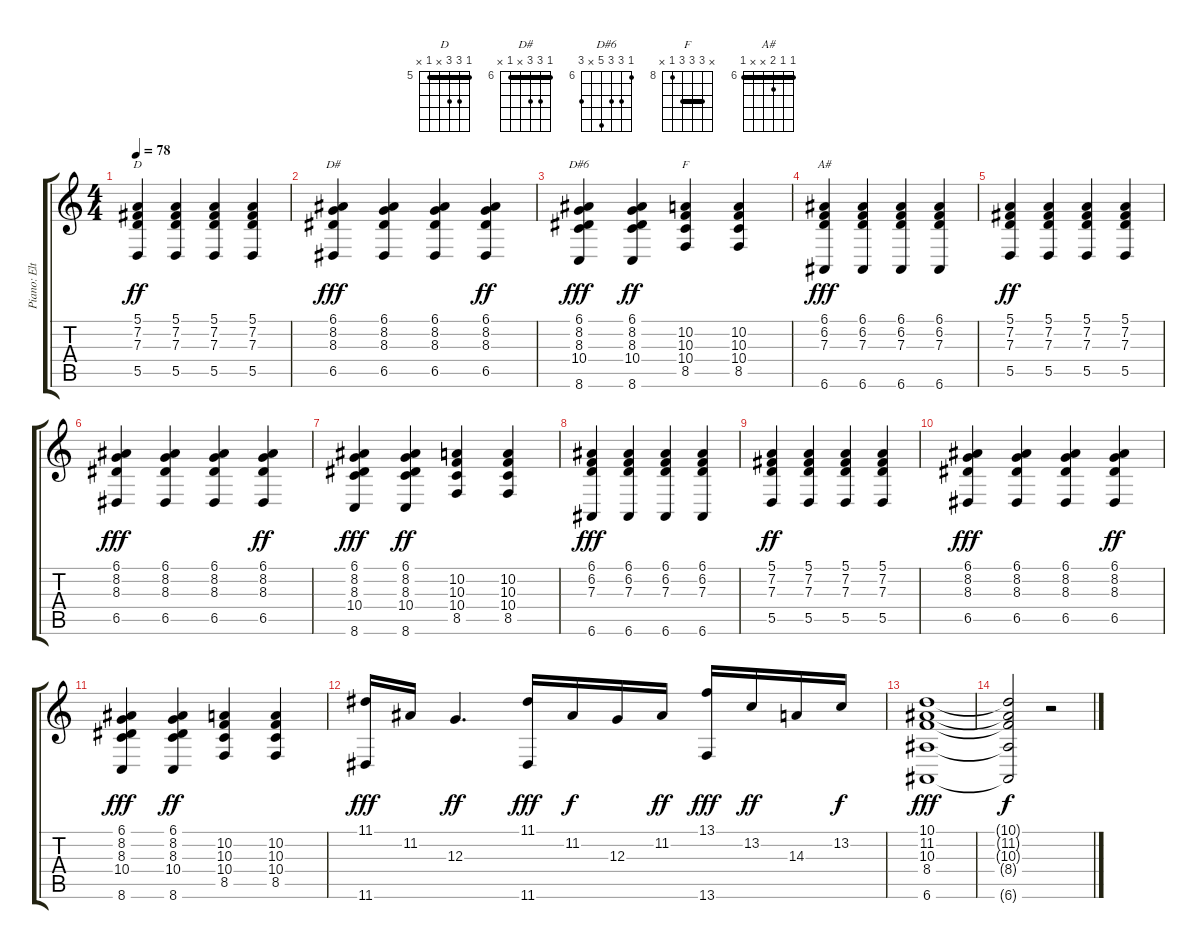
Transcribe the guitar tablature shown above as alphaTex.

\track ("Piano: Elton John" "Piano: Elt") {instrument electricpiano2}
\staff {score tabs}
\tuning (E4 B3 G3 D3 A2 E2) {hide}
\chord ("D" 5 7 7 x 5 x) {firstfret 5 barre 5}
\chord ("D#" 6 8 8 x 6 x) {firstfret 6 barre 6}
\chord ("D#6" 6 8 8 10 x 8) {firstfret 6}
\chord ("F" x 10 10 10 8 x) {firstfret 8 barre 10}
\chord ("A#" 6 6 7 x x 6) {firstfret 6 barre 6}
\ts (4 4)
\tempo 78
\clef g2
\ks c
(5.1 7.2 7.3 5.5).4{ch "D" dy ff} (5.1 7.2 7.3 5.5).4 (5.1 7.2 7.3 5.5).4 (5.1 7.2 7.3 5.5).4 |
(6.1 8.2 8.3 6.5).4{ch "D#" dy fff} (6.1 8.2 8.3 6.5).4 (6.1 8.2 8.3 6.5).4 (6.1 8.2 8.3 6.5).4{dy ff} |
(6.1 8.2 8.3 10.4 8.6).4{ch "D#6" dy fff} (6.1 8.2 8.3 10.4 8.6).4{dy ff} (10.2 10.3 10.4 8.5).4{ch "F"} (10.2 10.3 10.4 8.5).4 |
(6.1 6.2 7.3 6.6).4{ch "A#" dy fff} (6.1 6.2 7.3 6.6).4 (6.1 6.2 7.3 6.6).4 (6.1 6.2 7.3 6.6).4 |
(5.1 7.2 7.3 5.5).4{dy ff} (5.1 7.2 7.3 5.5).4 (5.1 7.2 7.3 5.5).4 (5.1 7.2 7.3 5.5).4 |
(6.1 8.2 8.3 6.5).4{dy fff} (6.1 8.2 8.3 6.5).4 (6.1 8.2 8.3 6.5).4 (6.1 8.2 8.3 6.5).4{dy ff} |
(6.1 8.2 8.3 10.4 8.6).4{dy fff} (6.1 8.2 8.3 10.4 8.6).4{dy ff} (10.2 10.3 10.4 8.5).4 (10.2 10.3 10.4 8.5).4 |
(6.1 6.2 7.3 6.6).4{dy fff} (6.1 6.2 7.3 6.6).4 (6.1 6.2 7.3 6.6).4 (6.1 6.2 7.3 6.6).4 |
(5.1 7.2 7.3 5.5).4{dy ff} (5.1 7.2 7.3 5.5).4 (5.1 7.2 7.3 5.5).4 (5.1 7.2 7.3 5.5).4 |
(6.1 8.2 8.3 6.5).4{dy fff} (6.1 8.2 8.3 6.5).4 (6.1 8.2 8.3 6.5).4 (6.1 8.2 8.3 6.5).4{dy ff} |
(6.1 8.2 8.3 10.4 8.6).4{dy fff} (6.1 8.2 8.3 10.4 8.6).4{dy ff} (10.2 10.3 10.4 8.5).4 (10.2 10.3 10.4 8.5).4 |
(11.1 11.6).16{dy fff} 11.2.16 12.3.4{d dy ff} (11.1 11.6).16{dy fff} 11.2.16{dy f} 12.3.16 11.2.16{dy ff} (13.1 13.6).16{dy fff} 13.2.16{dy ff} 14.3.16 13.2.16{dy f} |
(10.1 11.2 10.3 8.4 6.6).1{dy fff} |
(10.1{t} 11.2{t} 10.3{t} 8.4{t} 6.6{t}).2{dy f} r.2
